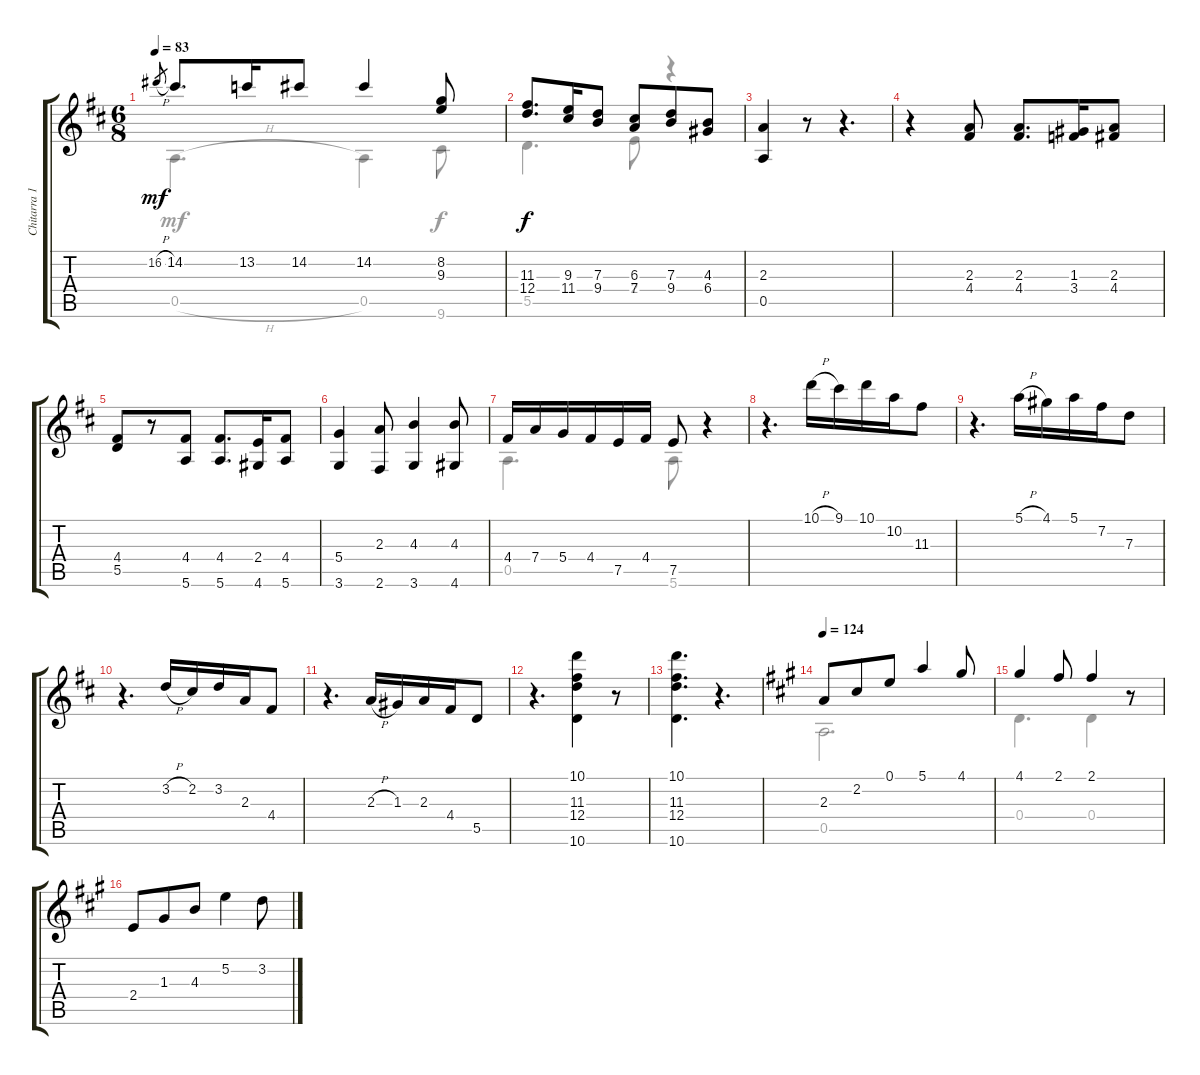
\track ("Chitarra 1" "Chitarra 1") {instrument acousticguitarnylon}
\staff {score tabs}
\tuning (E4 B3 G3 D3 A2 E2) {hide}
\voice
\ts (6 8)
\tempo 83
\clef g2
\ks d
16.2{h}.8{gr dy mf} 14.2.8{d} 13.2.16 14.2.8 14.2.4 (8.2 9.3).8 |
(11.3 12.4).8{d dy f} (9.3 11.4).16 (7.3 9.4).8 (6.3 7.4).8 (7.3 9.4).8 (4.3 6.4).8 |
(2.3 0.5).4 r.8 r.4{d} |
r.4 (2.3 4.4).8 (2.3 4.4).8{d} (1.3 3.4).16 (2.3 4.4).8 |
(4.4 5.5).8 r.8 (4.4 5.6).8 (4.4 5.6).8{d} (2.4 4.6).16 (4.4 5.6).8 |
(5.4 3.6).4 (2.3 2.6).8 (4.3 3.6).4 (4.3 4.6).8 |
4.4.16 7.4.16 5.4.16 4.4.16 7.5.16 4.4.16 7.5.8 r.4 |
r.4{d} 10.1{h}.16 9.1.16 10.1.16 10.2.16 11.3.8 |
r.4{d} 5.1{h}.16 4.1.16 5.1.16 7.2.16 7.3.8 |
r.4{d} 3.2{h}.16 2.2.16 3.2.16 2.3.16 4.4.8 |
r.4{d} 2.3{h}.16 1.3.16 2.3.16 4.4.16 5.5.8 |
r.4{d} (10.1 11.3 12.4 10.6).4 r.8 |
(10.1 11.3 12.4 10.6).4{d} r.4{d} |
\tempo 124
\ks a
2.3.8 2.2.8 0.1.8 5.1.4 4.1.8 |
4.1.4 2.1.8 2.1.4 r.8 |
2.4.8 1.3.8 4.3.8 5.2.4 3.2.8
\voice
\clef g2
\ottava regular
\simile none
\ks d
0.5{h}.4{d dy mf} 0.5.4 9.6.8{dy f} |
5.5.4{d} 2.4.8 r.4 |
|
|
|
|
0.5.4{d} 5.6.8 r.4 |
|
|
|
|
|
|
\ks a
0.5.2{d} |
0.4.4{d} 0.4.4 r.8 |
